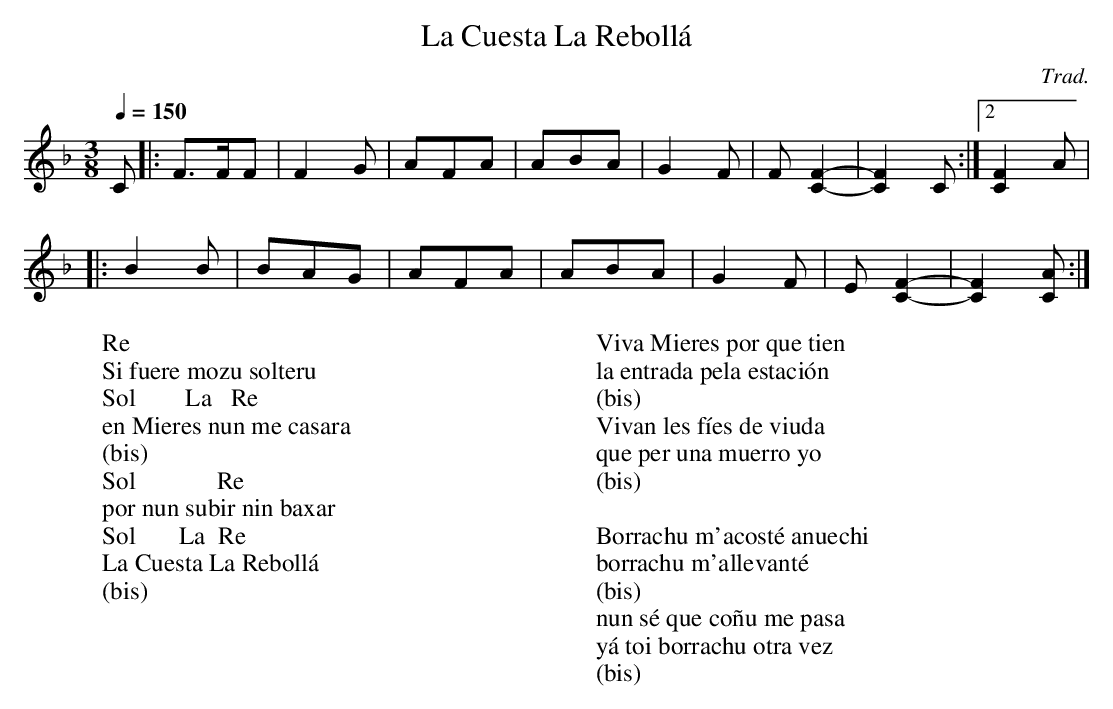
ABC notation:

X:1
T:La Cuesta La Rebollá
C:Trad.
M:3/8
L:1/8
Q:1/4=150
W:   Re
W:Si fuere mozu solteru
W:   Sol        La   Re
W:en Mieres nun me casara
W:(bis)
W:    Sol             Re
W:por nun subir nin baxar
W:   Sol       La  Re
W:La Cuesta La Rebollá
W:(bis)
W:
W:Viva Mieres por que tien
W:la entrada pela estación
W:(bis)
W:Vivan les fíes de viuda
W:que per una muerro yo
W:(bis)
W:
W:Borrachu m'acosté anuechi
W:borrachu m'allevanté
W:(bis)
W:nun sé que coñu me pasa
W:yá toi borrachu otra vez
W:(bis)
K:F
C|: F3/2F/F|F2 G|AFA|ABA|G2 F|F [C2F2]-|[C2F2] C :|2 [C2F2] A|
|: B2 B|BAG|AFA|ABA|G2 F|E [C2F2]-|[C2F2] [CA] :|
